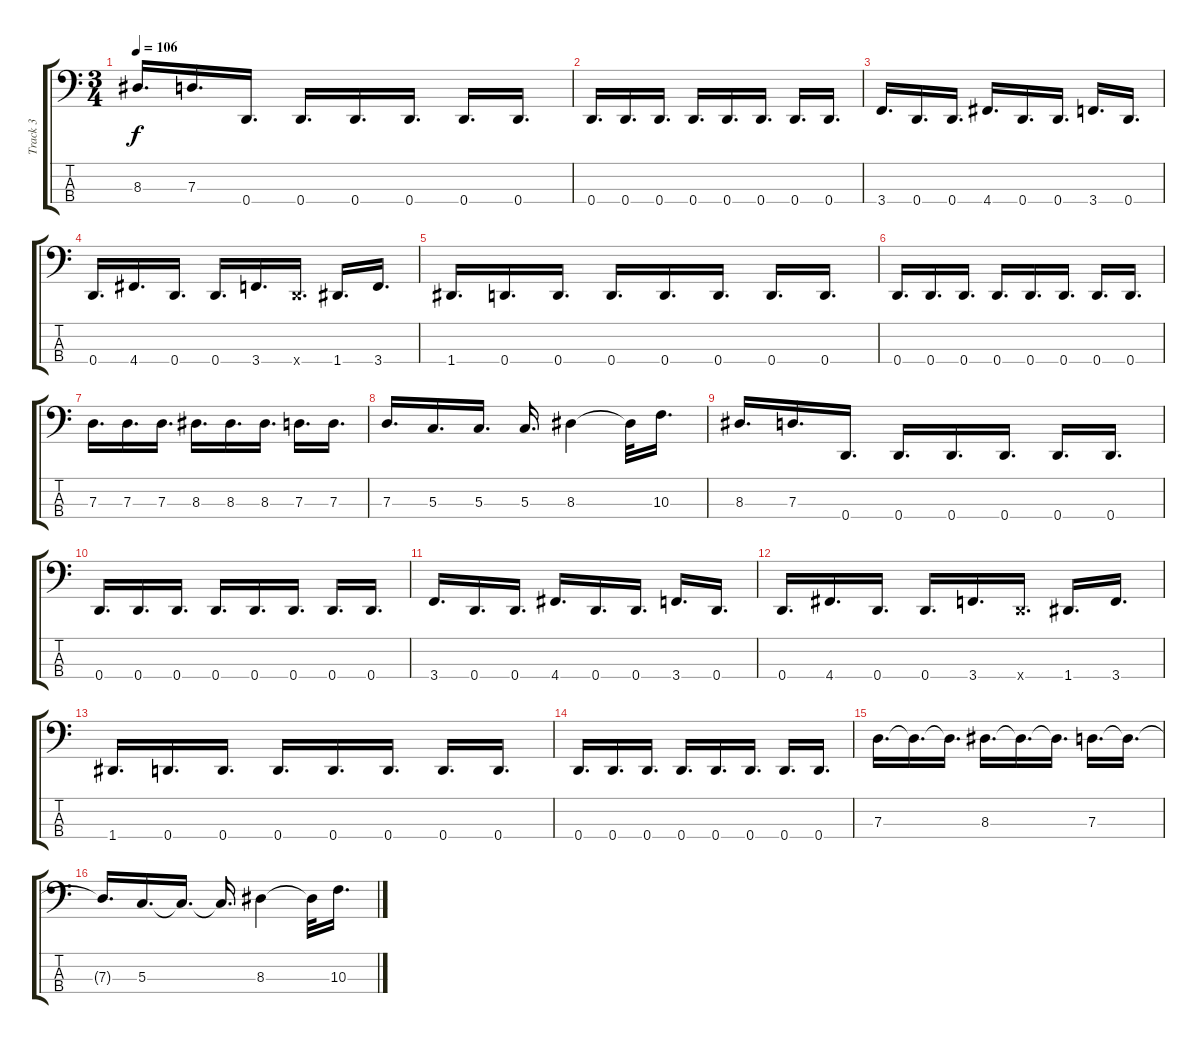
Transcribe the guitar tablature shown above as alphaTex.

\track ("Track 3" "Track 3") {instrument electricbassfinger}
\staff {score tabs}
\tuning (F2 C2 G1 D1) {hide}
\ts (3 4)
\tempo 106
\clef f4
\ks c
8.3.16{d dy f} 7.3.16{d} 0.4.16{d} 0.4.16{d} 0.4.16{d} 0.4.16{d} 0.4.16{d} 0.4.16{d} |
0.4.16{d} 0.4.16{d} 0.4.16{d} 0.4.16{d} 0.4.16{d} 0.4.16{d} 0.4.16{d} 0.4.16{d} |
3.4.16{d} 0.4.16{d} 0.4.16{d} 4.4.16{d} 0.4.16{d} 0.4.16{d} 3.4.16{d} 0.4.16{d} |
0.4.16{d} 4.4.16{d} 0.4.16{d} 0.4.16{d} 3.4.16{d} 0.4{x}.16{d} 1.4.16{d} 3.4.16{d} |
1.4.16{d} 0.4.16{d} 0.4.16{d} 0.4.16{d} 0.4.16{d} 0.4.16{d} 0.4.16{d} 0.4.16{d} |
0.4.16{d} 0.4.16{d} 0.4.16{d} 0.4.16{d} 0.4.16{d} 0.4.16{d} 0.4.16{d} 0.4.16{d} |
7.3.16{d} 7.3.16{d} 7.3.16{d} 8.3.16{d} 8.3.16{d} 8.3.16{d} 7.3.16{d} 7.3.16{d} |
7.3.16{d} 5.3.16{d} 5.3.16{d} 5.3.16{d} 8.3.4 8.3{t}.32 10.3.16{d} |
8.3.16{d} 7.3.16{d} 0.4.16{d} 0.4.16{d} 0.4.16{d} 0.4.16{d} 0.4.16{d} 0.4.16{d} |
0.4.16{d} 0.4.16{d} 0.4.16{d} 0.4.16{d} 0.4.16{d} 0.4.16{d} 0.4.16{d} 0.4.16{d} |
3.4.16{d} 0.4.16{d} 0.4.16{d} 4.4.16{d} 0.4.16{d} 0.4.16{d} 3.4.16{d} 0.4.16{d} |
0.4.16{d} 4.4.16{d} 0.4.16{d} 0.4.16{d} 3.4.16{d} 0.4{x}.16{d} 1.4.16{d} 3.4.16{d} |
1.4.16{d} 0.4.16{d} 0.4.16{d} 0.4.16{d} 0.4.16{d} 0.4.16{d} 0.4.16{d} 0.4.16{d} |
0.4.16{d} 0.4.16{d} 0.4.16{d} 0.4.16{d} 0.4.16{d} 0.4.16{d} 0.4.16{d} 0.4.16{d} |
7.3.16{d} 7.3{t}.16{d} 7.3{t}.16{d} 8.3.16{d} 8.3{t}.16{d} 8.3{t}.16{d} 7.3.16{d} 7.3{t}.16{d} |
7.3{t}.16{d} 5.3.16{d} 5.3{t}.16{d} 5.3{t}.16{d} 8.3.4 8.3{t}.32 10.3.16{d}
